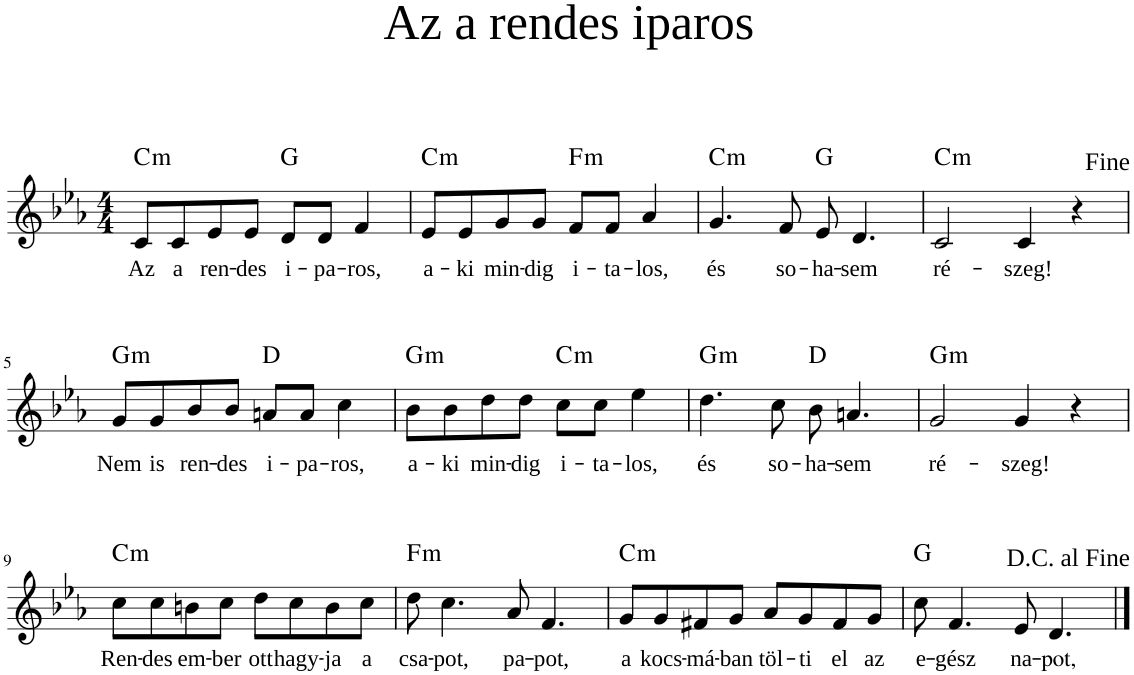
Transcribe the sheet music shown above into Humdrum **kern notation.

**kern	**text	**harte
*part1	*part1	*part1
*staff1	*staff1	*
*I"Piano	*	*
*I'Pno	*	*
*clefG2	*	*
*k[b-e-a-]	*	*
*M4/4	*	*
=1	=1	=1
!	!LO:LY:b	!LO:H:kt=m
8c/L	Az	C:min
!	!LO:LY:b	!
8c/	a	.
!	!LO:LY:b	!
8e-/	ren-	.
!	!LO:LY:b	!
8e-/J	-des	.
!	!LO:LY:b	!LO:H:kt=N.C.
8d/L	i-	N
!	!LO:LY:b	!
8d/J	-pa-	.
!	!LO:LY:b	!
4f/	-ros,	.
=2	=2	=2
!	!LO:LY:b	!LO:H:kt=m
8e-/L	a-	C:min
!	!LO:LY:b	!
8e-/	-ki	.
!	!LO:LY:b	!
8g/	min-	.
!	!LO:LY:b	!
8g/J	-dig	.
!	!LO:LY:b	!LO:H:kt=m
8f/L	i-	F:min
!	!LO:LY:b	!
8f/J	-ta-	.
!	!LO:LY:b	!
4a-/	-los,	.
=3	=3	=3
!	!LO:LY:b	!LO:H:kt=m
4.g/	és	C:min
!	!LO:LY:b	!
8f/	so-	.
!	!LO:LY:b	!LO:H:kt=N.C.
8e-/	-ha-	N
!	!LO:LY:b	!
4.d/	-sem	.
=4	=4	=4
!	!LO:LY:b	!LO:H:kt=m
2c/	ré-	C:min
!	!LO:LY:b	!
4c/	-szeg!	.
4r	.	.
!LO:TX:a:t=<font face="Times New Roman"/>Fine	!	!
!!LO:LB:g=z
=5	=5	=5
!	!LO:LY:b	!LO:H:kt=m
8g/L	Nem	G:min
!	!LO:LY:b	!
8g/	is	.
!	!LO:LY:b	!
8b-/	ren-	.
!	!LO:LY:b	!
8b-/J	-des	.
!	!LO:LY:b	!LO:H:kt=N.C.
8an/L	i-	N
!	!LO:LY:b	!
8a/J	-pa-	.
!	!LO:LY:b	!
4cc\	-ros,	.
=6	=6	=6
!	!LO:LY:b	!LO:H:kt=m
8b-\L	a-	G:min
!	!LO:LY:b	!
8b-\	-ki	.
!	!LO:LY:b	!
8dd\	min-	.
!	!LO:LY:b	!
8dd\J	-dig	.
!	!LO:LY:b	!LO:H:kt=m
8cc\L	i-	C:min
!	!LO:LY:b	!
8cc\J	-ta-	.
!	!LO:LY:b	!
4ee-\	-los,	.
=7	=7	=7
!	!LO:LY:b	!LO:H:kt=m
4.dd\	és	G:min
!	!LO:LY:b	!
8cc\	so-	.
!	!LO:LY:b	!LO:H:kt=N.C.
8b-\	-ha-	N
!	!LO:LY:b	!
4.an/	-sem	.
=8	=8	=8
!	!LO:LY:b	!LO:H:kt=m
2g/	ré-	G:min
!	!LO:LY:b	!
4g/	-szeg!	.
4r	.	.
!!LO:LB:g=z
=9	=9	=9
!	!LO:LY:b	!LO:H:kt=m
8cc\L	Ren-	C:min
!	!LO:LY:b	!
8cc\	-des	.
!	!LO:LY:b	!
8bn\	em-	.
!	!LO:LY:b	!
8cc\J	ber	.
!	!LO:LY:b	!
8dd\L	ott	.
!	!LO:LY:b	!
8cc\	hagy-	.
!	!LO:LY:b	!
8b\	-ja	.
!	!LO:LY:b	!
8cc\J	a	.
=10	=10	=10
!	!LO:LY:b	!LO:H:kt=m
8dd\	csa-	F:min
!	!LO:LY:b	!
4.cc\	-pot,	.
!	!LO:LY:b	!
8a-/	pa-	.
!	!LO:LY:b	!
4.f/	-pot,	.
=11	=11	=11
!	!LO:LY:b	!LO:H:kt=m
8g/L	a	C:min
!	!LO:LY:b	!
8g/	kocs-	.
!	!LO:LY:b	!
8f#X/	-má-	.
!	!LO:LY:b	!
8g/J	-ban	.
!	!LO:LY:b	!
8a-/L	töl-	.
!	!LO:LY:b	!
8g/	-ti	.
!	!LO:LY:b	!
8f#/	el	.
!	!LO:LY:b	!
8g/J	az	.
=12	=12	=12
!	!LO:LY:b	!LO:H:kt=N.C.
8cc\	e-	N
!	!LO:LY:b	!
4.f/	-gész	.
!	!LO:LY:b	!
8e-/	na-	.
!	!LO:LY:b	!
4.d/	-pot,	.
!LO:TX:a:t=<font face="Times New Roman"/>D.C. al Fine	!	!
==	==	==
*-	*-	*-
